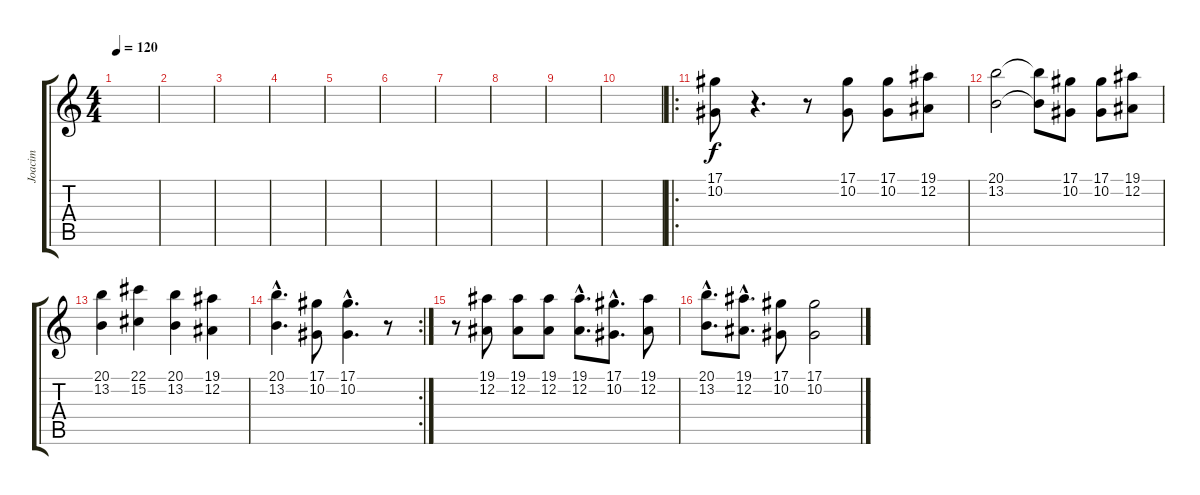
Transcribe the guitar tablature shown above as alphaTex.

\track ("Joacim" "Joacim") {instrument lead1square}
\staff {score tabs}
\tuning (Eb4 Bb3 Gb3 Db3 Ab2 Eb2) {hide}
\ts (4 4)
\tempo 120
\clef g2
\ks c
|
|
|
|
|
|
|
|
|
|
\ro
(17.1 10.2).8 r.4{d} r.8 (17.1 10.2).8 (17.1 10.2).8 (19.1 12.2).8 |
(20.1 13.2).2 (20.1{t} 13.2{t}).8 (17.1 10.2).8 (17.1 10.2).8 (19.1 12.2).8 |
(20.1 13.2).4 (22.1 15.2).4 (20.1 13.2).4 (19.1 12.2).4 |
\rc 2
(20.1{hac} 13.2{hac}).4{d} (17.1 10.2).8 (17.1{hac} 10.2{hac}).4{d} r.8 |
r.8 (19.1 12.2).8 (19.1 12.2).8 (19.1 12.2).8 (19.1{hac} 12.2{hac}).8{d} (17.1{hac} 10.2{hac}).8{d} (19.1 12.2).8 |
(20.1{hac} 13.2{hac}).8{d} (19.1{hac} 12.2{hac}).8{d} (17.1 10.2).8 (17.1 10.2).2
